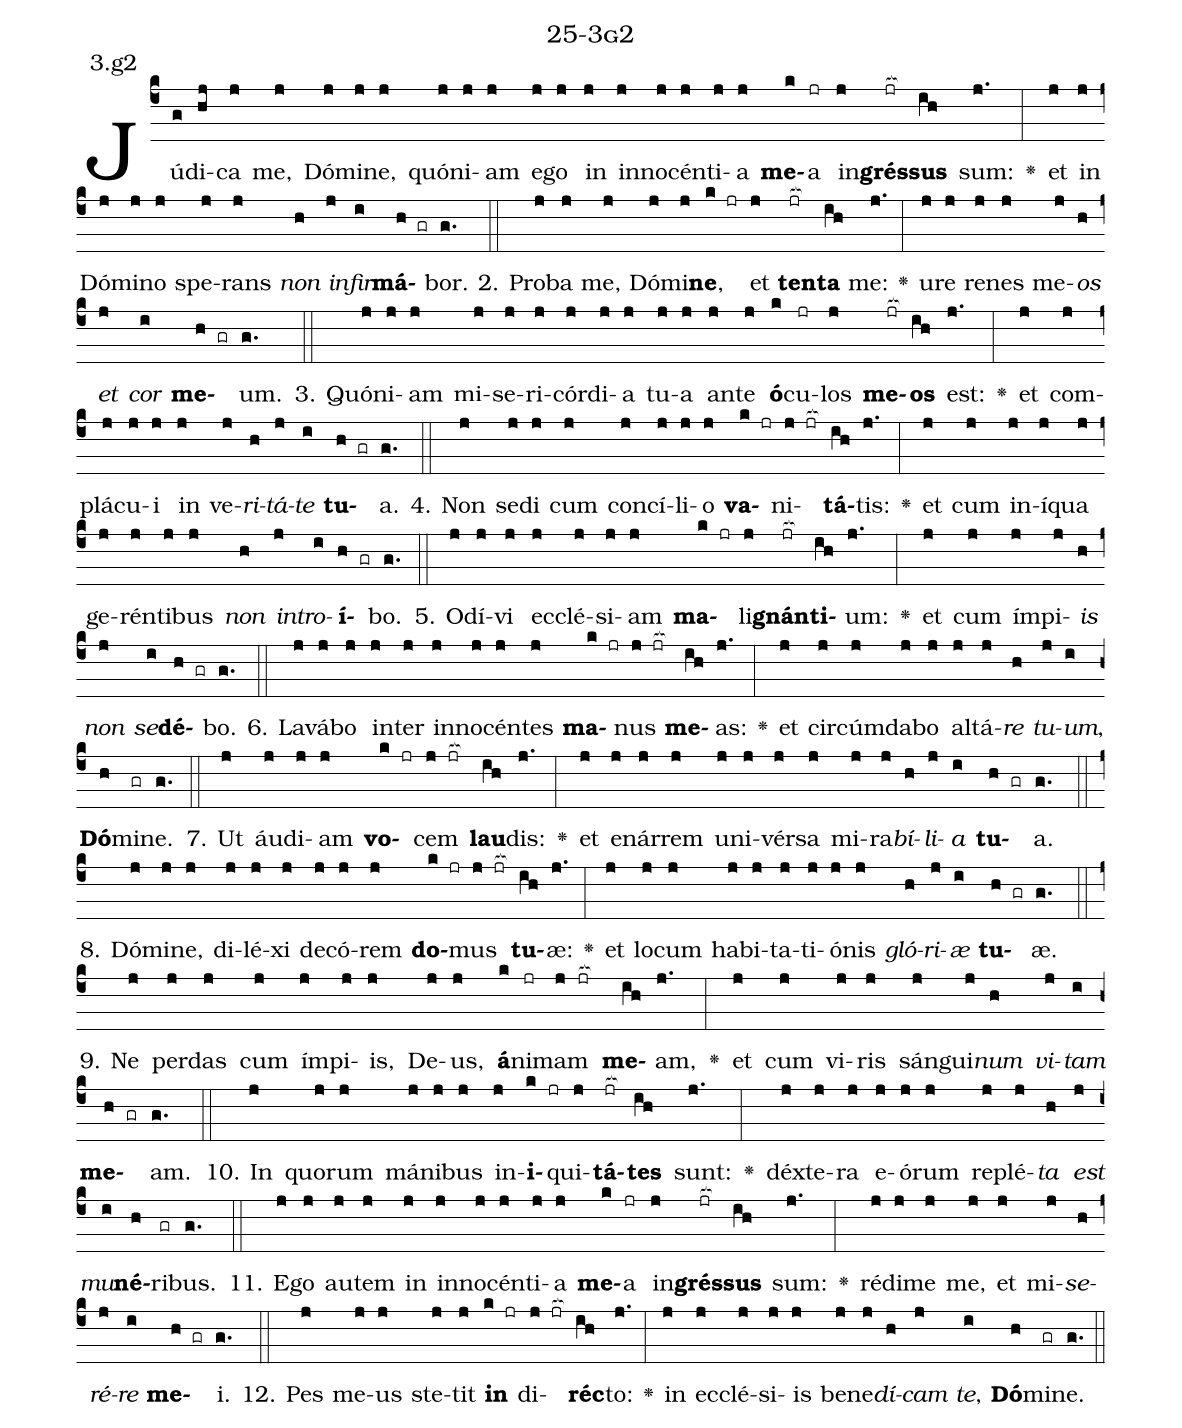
name: 25-3g2;
annotation: 3.g2;
%%
(c4)Jú(g)di(hj)ca(j) me,(j) Dó(j)mi(j)ne,(j) quón(j)i(j)am(j) e(j)go(j) in(j) in(j)no(j)cén(j)ti(j)a(j) <b>me</b>(k)a(jr) in(j)<b>grés</b>(jr[ocb:1{])<b>sus</b>(ih[ocb:0}]) sum:(j.) <v>\greheightstar</v>(:) et(j) in(j) Dó(j)mi(j)no(j) spe(j)rans(j) <i>non</i>(h) <i>in</i>(j)<i>fir</i>(i)<b>má</b>(h gr)bor.(g.) (::)
2. Pro(j)ba(j) me,(j) Dó(j)mi(j)<b>ne</b>,(k jr) et(j) <b>ten</b>(jr[ocb:1{])<b>ta</b>(ih[ocb:0}]) me:(j.) <v>\greheightstar</v>(:) u(j)re(j) re(j)nes(j) me(j)<i>os</i>(h) <i>et</i>(j) <i>cor</i>(i) <b>me</b>(h gr)um.(g.) (::)
3. Quón(j)i(j)am(j) mi(j)se(j)ri(j)cór(j)di(j)a(j) tu(j)a(j) an(j)te(j) <b>ó</b>(k)cu(jr)los(j) <b>me</b>(jr[ocb:1{])<b>os</b>(ih[ocb:0}]) est:(j.) <v>\greheightstar</v>(:) et(j) com(j)plá(j)cu(j)i(j) in(j) ve(j)<i>ri</i>(h)<i>tá</i>(j)<i>te</i>(i) <b>tu</b>(h gr)a.(g.) (::)
4. Non(j) se(j)di(j) cum(j) con(j)cí(j)li(j)o(j) <b>va</b>(k jr)ni(j jr[ocb:1{])<b>tá</b>(ih[ocb:0}])tis:(j.) <v>\greheightstar</v>(:) et(j) cum(j) in(j)í(j)qua(j) ge(j)rén(j)ti(j)bus(j) <i>non</i>(h) <i>in</i>(j)<i>tro</i>(i)<b>í</b>(h gr)bo.(g.) (::)
5. O(j)dí(j)vi(j) ec(j)clé(j)si(j)am(j) <b>ma</b>(k jr)li(j)<b>gnán</b>(jr[ocb:1{])<b>ti</b>(ih[ocb:0}])um:(j.) <v>\greheightstar</v>(:) et(j) cum(j) ím(j)pi(j)<i>is</i>(h) <i>non</i>(j) <i>se</i>(i)<b>dé</b>(h gr)bo.(g.) (::)
6. La(j)vá(j)bo(j) in(j)ter(j) in(j)no(j)cén(j)tes(j) <b>ma</b>(k jr)nus(j jr[ocb:1{]) <b>me</b>(ih[ocb:0}])as:(j.) <v>\greheightstar</v>(:) et(j) cir(j)cúm(j)da(j)bo(j) al(j)tá(j)<i>re</i>(h) <i>tu</i>(j)<i>um</i>,(i) <b>Dó</b>(h)mi(gr)ne.(g.) (::)
7. Ut(j) áu(j)di(j)am(j) <b>vo</b>(k jr)cem(j jr[ocb:1{]) <b>lau</b>(ih[ocb:0}])dis:(j.) <v>\greheightstar</v>(:) et(j) e(j)nár(j)rem(j) u(j)ni(j)vér(j)sa(j) mi(j)ra(j)<i>bí</i>(h)<i>li</i>(j)<i>a</i>(i) <b>tu</b>(h gr)a.(g.) (::)
8. Dó(j)mi(j)ne,(j) di(j)lé(j)xi(j) de(j)có(j)rem(j) <b>do</b>(k jr)mus(j jr[ocb:1{]) <b>tu</b>(ih[ocb:0}])æ:(j.) <v>\greheightstar</v>(:) et(j) lo(j)cum(j) ha(j)bi(j)ta(j)ti(j)ó(j)nis(j) <i>gló</i>(h)<i>ri</i>(j)<i>æ</i>(i) <b>tu</b>(h gr)æ.(g.) (::)
9. Ne(j) per(j)das(j) cum(j) ím(j)pi(j)is,(j) De(j)us,(j) <b>á</b>(k)ni(jr)mam(j jr[ocb:1{]) <b>me</b>(ih[ocb:0}])am,(j.) <v>\greheightstar</v>(:) et(j) cum(j) vi(j)ris(j) sán(j)gui(j)<i>num</i>(h) <i>vi</i>(j)<i>tam</i>(i) <b>me</b>(h gr)am.(g.) (::)
10. In(j) quo(j)rum(j) má(j)ni(j)bus(j) in(j)<b>i</b>(k jr)qui(j)<b>tá</b>(jr[ocb:1{])<b>tes</b>(ih[ocb:0}]) sunt:(j.) <v>\greheightstar</v>(:) déx(j)te(j)ra(j) e(j)ó(j)rum(j) re(j)plé(j)<i>ta</i>(h) <i>est</i>(j) <i>mu</i>(i)<b>né</b>(h)ri(gr)bus.(g.) (::)
11. E(j)go(j) au(j)tem(j) in(j) in(j)no(j)cén(j)ti(j)a(j) <b>me</b>(k)a(jr) in(j)<b>grés</b>(jr[ocb:1{])<b>sus</b>(ih[ocb:0}]) sum:(j.) <v>\greheightstar</v>(:) réd(j)i(j)me(j) me,(j) et(j) mi(j)<i>se</i>(h)<i>ré</i>(j)<i>re</i>(i) <b>me</b>(h gr)i.(g.) (::)
12. Pes(j) me(j)us(j) ste(j)tit(j) <b>in</b>(k jr) di(j jr[ocb:1{])<b>réc</b>(ih[ocb:0}])to:(j.) <v>\greheightstar</v>(:) in(j) ec(j)clé(j)si(j)is(j) be(j)ne(j)<i>dí</i>(h)<i>cam</i>(j) <i>te</i>,(i) <b>Dó</b>(h)mi(gr)ne.(g.) (::)
